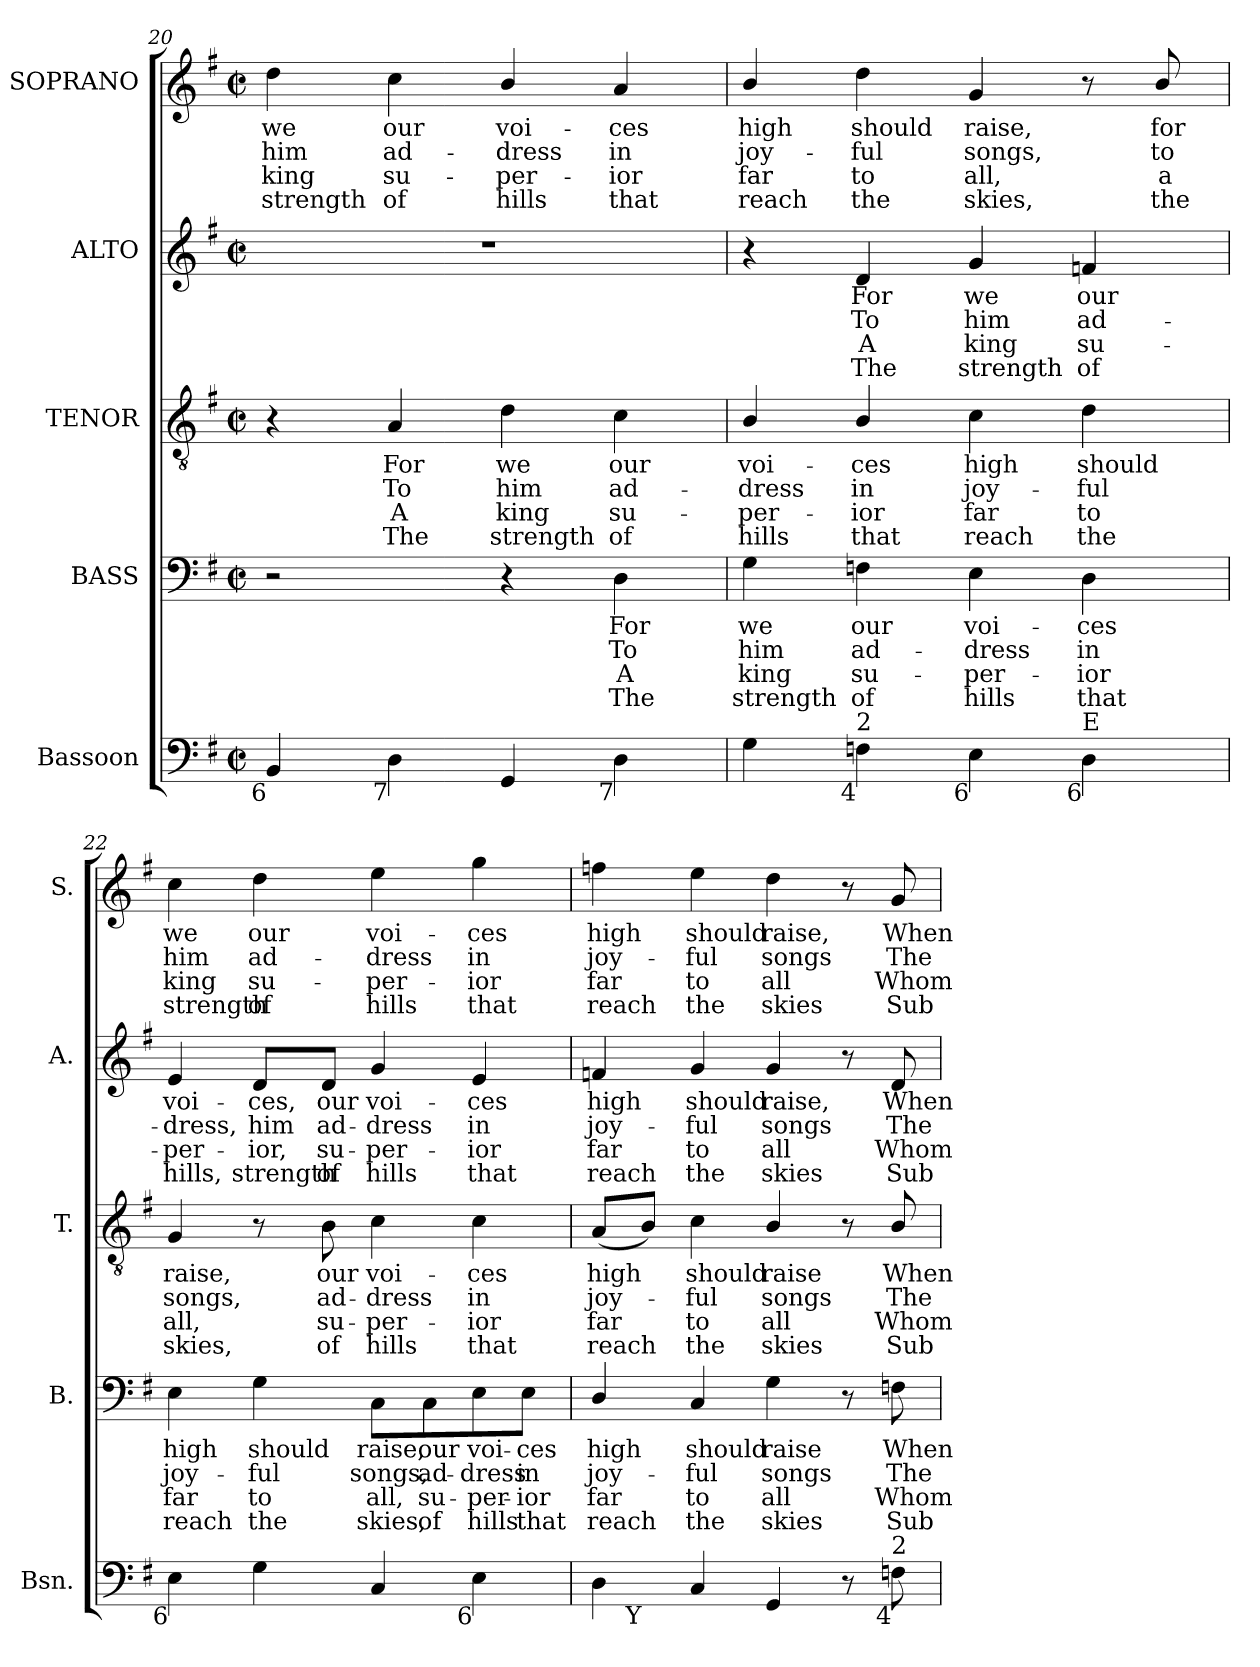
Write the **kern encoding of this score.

**kern	**kern	**text	**text	**text	**text	**kern	**text	**text	**text	**text	**kern	**text	**text	**text	**text	**kern	**text	**text	**text	**text
*part5	*part4	*part4	*part4	*part4	*part4	*part3	*part3	*part3	*part3	*part3	*part2	*part2	*part2	*part2	*part2	*part1	*part1	*part1	*part1	*part1
*staff5	*staff4	*staff4	*staff4	*staff4	*staff4	*staff3	*staff3	*staff3	*staff3	*staff3	*staff2	*staff2	*staff2	*staff2	*staff2	*staff1	*staff1	*staff1	*staff1	*staff1
*I"Bassoon	*I"BASS	*	*	*	*	*I"TENOR	*	*	*	*	*I"ALTO	*	*	*	*	*I"SOPRANO	*	*	*	*
*I'Bsn.	*I'B.	*	*	*	*	*I'T.	*	*	*	*	*I'A.	*	*	*	*	*I'S.	*	*	*	*
*clefF4	*clefF4	*	*	*	*	*clefGv2	*	*	*	*	*clefG2	*	*	*	*	*clefG2	*	*	*	*
*	*	*	*	*	*	*ITrd7c12	*	*	*	*	*	*	*	*	*	*	*	*	*	*
*k[f#]	*k[f#]	*	*	*	*	*k[f#]	*	*	*	*	*k[f#]	*	*	*	*	*k[f#]	*	*	*	*
*G:	*G:	*	*	*	*	*G:	*	*	*	*	*G:	*	*	*	*	*G:	*	*	*	*
*M2/2	*M2/2	*	*	*	*	*M2/2	*	*	*	*	*M2/2	*	*	*	*	*M2/2	*	*	*	*
*met(c|)	*met(c|)	*	*	*	*	*met(c|)	*	*	*	*	*met(c|)	*	*	*	*	*met(c|)	*	*	*	*
=20	=20	=20	=20	=20	=20	=20	=20	=20	=20	=20	=20	=20	=20	=20	=20	=20	=20	=20	=20	=20
!LO:TX:b:rj:t=6	!	!	!	!	!	!	!	!	!	!	!	!	!	!	!	!	!	!	!	!
!	!	!	!	!	!	!	!	!	!	!	!	!	!	!	!	!	!LO:LY:b:color=#000000	!LO:LY:b:color=#000000	!LO:LY:b:color=#000000	!LO:LY:b:color=#000000
4BBi/	2r	.	.	.	.	4r	.	.	.	.	1r	.	.	.	.	4ddi\	we	him	king	strength
!	!	!	!	!	!	!	!LO:LY:b:color=#000000	!LO:LY:b:color=#000000	!LO:LY:b:color=#000000	!LO:LY:b:color=#000000	!	!	!	!	!	!	!	!	!	!
!LO:TX:b:rj:t=7	!	!	!	!	!	!	!	!	!	!	!	!	!	!	!	!	!	!	!	!
!	!	!	!	!	!	!	!	!	!	!	!	!	!	!	!	!	!LO:LY:b:color=#000000	!LO:LY:b:color=#000000	!LO:LY:b:color=#000000	!LO:LY:b:color=#000000
4Di\	.	.	.	.	.	4AAi/	For	To	A	The	.	.	.	.	.	4cci\	our	ad-	su-	-of
!	!	!	!	!	!	!	!LO:LY:b:color=#000000	!LO:LY:b:color=#000000	!LO:LY:b:color=#000000	!LO:LY:b:color=#000000	!	!	!	!	!	!	!	!	!	!
!	!	!	!	!	!	!	!	!	!	!	!	!	!	!	!	!	!LO:LY:b:color=#000000	!LO:LY:b:color=#000000	!LO:LY:b:color=#000000	!LO:LY:b:color=#000000
4GGi/	4r	.	.	.	.	4Di\	we	him	king	strength	.	.	.	.	.	4bi/	voi-	-dress	per-	-hills
!	!	!LO:LY:b:color=#000000	!LO:LY:b:color=#000000	!LO:LY:b:color=#000000	!LO:LY:b:color=#000000	!	!	!	!	!	!	!	!	!	!	!	!	!	!	!
!	!	!	!	!	!	!	!LO:LY:b:color=#000000	!LO:LY:b:color=#000000	!LO:LY:b:color=#000000	!LO:LY:b:color=#000000	!	!	!	!	!	!	!	!	!	!
!LO:TX:b:rj:t=7	!	!	!	!	!	!	!	!	!	!	!	!	!	!	!	!	!	!	!	!
!	!	!	!	!	!	!	!	!	!	!	!	!	!	!	!	!	!LO:LY:b:color=#000000	!LO:LY:b:color=#000000	!LO:LY:b:color=#000000	!LO:LY:b:color=#000000
4Di\	4Di\	For	To	A	The	4Ci\	our	ad-	su-	-of	.	.	.	.	.	4ai/	-ces	in	ior	that
=21	=21	=21	=21	=21	=21	=21	=21	=21	=21	=21	=21	=21	=21	=21	=21	=21	=21	=21	=21	=21
!	!	!LO:LY:b:color=#000000	!LO:LY:b:color=#000000	!LO:LY:b:color=#000000	!LO:LY:b:color=#000000	!	!	!	!	!	!	!	!	!	!	!	!	!	!	!
!	!	!	!	!	!	!	!LO:LY:b:color=#000000	!LO:LY:b:color=#000000	!LO:LY:b:color=#000000	!LO:LY:b:color=#000000	!	!	!	!	!	!	!	!	!	!
!	!	!	!	!	!	!	!	!	!	!	!	!	!	!	!	!	!LO:LY:b:color=#000000	!LO:LY:b:color=#000000	!LO:LY:b:color=#000000	!LO:LY:b:color=#000000
4Gi\	4Gi\	we	him	king	strength	4BBi/	voi-	-dress	per-	-hills	4r	.	.	.	.	4bi/	high	joy-	far	reach
!	!	!LO:LY:b:color=#000000	!LO:LY:b:color=#000000	!LO:LY:b:color=#000000	!LO:LY:b:color=#000000	!	!	!	!	!	!	!	!	!	!	!	!	!	!	!
!	!	!	!	!	!	!	!LO:LY:b:color=#000000	!LO:LY:b:color=#000000	!LO:LY:b:color=#000000	!LO:LY:b:color=#000000	!	!	!	!	!	!	!	!	!	!
!	!	!	!	!	!	!	!	!	!	!	!	!LO:LY:b:color=#000000	!LO:LY:b:color=#000000	!LO:LY:b:color=#000000	!LO:LY:b:color=#000000	!	!	!	!	!
!LO:TX:b:rj:t=4	!	!	!	!	!	!	!	!	!	!	!	!	!	!	!	!	!	!	!	!
!LO:TX:t=2	!	!	!	!	!	!	!	!	!	!	!	!	!	!	!	!	!	!	!	!
!	!	!	!	!	!	!	!	!	!	!	!	!	!	!	!	!	!LO:LY:b:color=#000000	!LO:LY:b:color=#000000	!LO:LY:b:color=#000000	!LO:LY:b:color=#000000
4Fni\	4Fni\	our	ad-	su-	-of	4BBi/	-ces	in	ior	that	4di/	For	To	A	The	4ddi\	should	-ful	to	the
!	!	!LO:LY:b:color=#000000	!LO:LY:b:color=#000000	!LO:LY:b:color=#000000	!LO:LY:b:color=#000000	!	!	!	!	!	!	!	!	!	!	!	!	!	!	!
!	!	!	!	!	!	!	!LO:LY:b:color=#000000	!LO:LY:b:color=#000000	!LO:LY:b:color=#000000	!LO:LY:b:color=#000000	!	!	!	!	!	!	!	!	!	!
!	!	!	!	!	!	!	!	!	!	!	!	!LO:LY:b:color=#000000	!LO:LY:b:color=#000000	!LO:LY:b:color=#000000	!LO:LY:b:color=#000000	!	!	!	!	!
!LO:TX:b:rj:t=6	!	!	!	!	!	!	!	!	!	!	!	!	!	!	!	!	!	!	!	!
!	!	!	!	!	!	!	!	!	!	!	!	!	!	!	!	!	!LO:LY:b:color=#000000	!LO:LY:b:color=#000000	!LO:LY:b:color=#000000	!LO:LY:b:color=#000000
4Ei\	4Ei\	voi-	-dress	per-	-hills	4Ci\	high	joy-	far	reach	4gi/	we	him	king	strength	4gi/	raise,	songs,	all,	skies,
!	!	!LO:LY:b:color=#000000	!LO:LY:b:color=#000000	!LO:LY:b:color=#000000	!LO:LY:b:color=#000000	!	!	!	!	!	!	!	!	!	!	!	!	!	!	!
!	!	!	!	!	!	!	!LO:LY:b:color=#000000	!LO:LY:b:color=#000000	!LO:LY:b:color=#000000	!LO:LY:b:color=#000000	!	!	!	!	!	!	!	!	!	!
!LO:TX:b:rj:t=6	!	!	!	!	!	!	!	!	!	!	!	!	!	!	!	!	!	!	!	!
!LO:TX:t=E	!	!	!	!	!	!	!	!	!	!	!	!	!	!	!	!	!	!	!	!
!	!	!	!	!	!	!	!	!	!	!	!	!LO:LY:b:color=#000000	!LO:LY:b:color=#000000	!LO:LY:b:color=#000000	!LO:LY:b:color=#000000	!	!	!	!	!
4Di\	4Di\	-ces	in	ior	that	4Di\	should	-ful	to	the	4fni/	our	ad-	su-	-of	8r	.	.	.	.
!	!	!	!	!	!	!	!	!	!	!	!	!	!	!	!	!	!LO:LY:b:color=#000000	!LO:LY:b:color=#000000	!LO:LY:b:color=#000000	!LO:LY:b:color=#000000
.	.	.	.	.	.	.	.	.	.	.	.	.	.	.	.	8bi/	for	to	a	the
=22	=22	=22	=22	=22	=22	=22	=22	=22	=22	=22	=22	=22	=22	=22	=22	=22	=22	=22	=22	=22
!	!	!LO:LY:b:color=#000000	!LO:LY:b:color=#000000	!LO:LY:b:color=#000000	!LO:LY:b:color=#000000	!	!	!	!	!	!	!	!	!	!	!	!	!	!	!
!	!	!	!	!	!	!	!LO:LY:b:color=#000000	!LO:LY:b:color=#000000	!LO:LY:b:color=#000000	!LO:LY:b:color=#000000	!	!	!	!	!	!	!	!	!	!
!	!	!	!	!	!	!	!	!	!	!	!	!LO:LY:b:color=#000000	!LO:LY:b:color=#000000	!LO:LY:b:color=#000000	!LO:LY:b:color=#000000	!	!	!	!	!
!LO:TX:b:rj:t=6	!	!	!	!	!	!	!	!	!	!	!	!	!	!	!	!	!	!	!	!
!	!	!	!	!	!	!	!	!	!	!	!	!	!	!	!	!	!LO:LY:b:color=#000000	!LO:LY:b:color=#000000	!LO:LY:b:color=#000000	!LO:LY:b:color=#000000
4Ei\	4Ei\	high	joy-	far	reach	4GGi/	raise,	songs,	all,	skies,	4ei/	voi-	-dress,	per-	-hills,	4cci\	we	him	king	strength
!	!	!LO:LY:b:color=#000000	!LO:LY:b:color=#000000	!LO:LY:b:color=#000000	!LO:LY:b:color=#000000	!	!	!	!	!	!	!	!	!	!	!	!	!	!	!
!	!	!	!	!	!	!	!	!	!	!	!	!LO:LY:b:color=#000000	!LO:LY:b:color=#000000	!LO:LY:b:color=#000000	!LO:LY:b:color=#000000	!	!	!	!	!
!	!	!	!	!	!	!	!	!	!	!	!	!	!	!	!	!	!LO:LY:b:color=#000000	!LO:LY:b:color=#000000	!LO:LY:b:color=#000000	!LO:LY:b:color=#000000
4Gi\	4Gi\	should	-ful	to	the	8r	.	.	.	.	8di/L	-ces,	him	ior,	strength	4ddi\	our	ad-	su-	-of
!	!	!	!	!	!	!	!LO:LY:b:color=#000000	!LO:LY:b:color=#000000	!LO:LY:b:color=#000000	!LO:LY:b:color=#000000	!	!	!	!	!	!	!	!	!	!
!	!	!	!	!	!	!	!	!	!	!	!	!LO:LY:b:color=#000000	!LO:LY:b:color=#000000	!LO:LY:b:color=#000000	!LO:LY:b:color=#000000	!	!	!	!	!
.	.	.	.	.	.	8BBi\	our	ad-	su-	-of	8di/J	our	ad-	su-	-of	.	.	.	.	.
!	!	!LO:LY:b:color=#000000	!LO:LY:b:color=#000000	!LO:LY:b:color=#000000	!LO:LY:b:color=#000000	!	!	!	!	!	!	!	!	!	!	!	!	!	!	!
!	!	!	!	!	!	!	!LO:LY:b:color=#000000	!LO:LY:b:color=#000000	!LO:LY:b:color=#000000	!LO:LY:b:color=#000000	!	!	!	!	!	!	!	!	!	!
!	!	!	!	!	!	!	!	!	!	!	!	!LO:LY:b:color=#000000	!LO:LY:b:color=#000000	!LO:LY:b:color=#000000	!LO:LY:b:color=#000000	!	!	!	!	!
!	!	!	!	!	!	!	!	!	!	!	!	!	!	!	!	!	!LO:LY:b:color=#000000	!LO:LY:b:color=#000000	!LO:LY:b:color=#000000	!LO:LY:b:color=#000000
4Ci/	8Ci\L	raise,	songs,	all,	skies,	4Ci\	voi-	-dress	per-	-hills	4gi/	voi-	-dress	per-	-hills	4eei\	voi-	-dress	per-	-hills
!	!	!LO:LY:b:color=#000000	!LO:LY:b:color=#000000	!LO:LY:b:color=#000000	!LO:LY:b:color=#000000	!	!	!	!	!	!	!	!	!	!	!	!	!	!	!
.	8Ci\	our	ad-	su-	-of	.	.	.	.	.	.	.	.	.	.	.	.	.	.	.
!	!	!LO:LY:b:color=#000000	!LO:LY:b:color=#000000	!LO:LY:b:color=#000000	!LO:LY:b:color=#000000	!	!	!	!	!	!	!	!	!	!	!	!	!	!	!
!	!	!	!	!	!	!	!LO:LY:b:color=#000000	!LO:LY:b:color=#000000	!LO:LY:b:color=#000000	!LO:LY:b:color=#000000	!	!	!	!	!	!	!	!	!	!
!	!	!	!	!	!	!	!	!	!	!	!	!LO:LY:b:color=#000000	!LO:LY:b:color=#000000	!LO:LY:b:color=#000000	!LO:LY:b:color=#000000	!	!	!	!	!
!LO:TX:b:rj:t=6	!	!	!	!	!	!	!	!	!	!	!	!	!	!	!	!	!	!	!	!
!	!	!	!	!	!	!	!	!	!	!	!	!	!	!	!	!	!LO:LY:b:color=#000000	!LO:LY:b:color=#000000	!LO:LY:b:color=#000000	!LO:LY:b:color=#000000
4Ei\	8Ei\	voi-	-dress	per-	-hills	4Ci\	-ces	in	ior	that	4ei/	-ces	in	ior	that	4ggi\	-ces	in	ior	that
!	!	!LO:LY:b:color=#000000	!LO:LY:b:color=#000000	!LO:LY:b:color=#000000	!LO:LY:b:color=#000000	!	!	!	!	!	!	!	!	!	!	!	!	!	!	!
.	8Ei\J	-ces	in	ior	that	.	.	.	.	.	.	.	.	.	.	.	.	.	.	.
!!LO:LB:g=z
=23	=23	=23	=23	=23	=23	=23	=23	=23	=23	=23	=23	=23	=23	=23	=23	=23	=23	=23	=23	=23
!	!	!LO:LY:b:color=#000000	!LO:LY:b:color=#000000	!LO:LY:b:color=#000000	!LO:LY:b:color=#000000	!	!	!	!	!	!	!	!	!	!	!	!	!	!	!
!	!	!	!	!	!	!	!LO:LY:b:color=#000000	!LO:LY:b:color=#000000	!LO:LY:b:color=#000000	!LO:LY:b:color=#000000	!	!	!	!	!	!	!	!	!	!
!	!	!	!	!	!	!	!	!	!	!	!	!LO:LY:b:color=#000000	!LO:LY:b:color=#000000	!LO:LY:b:color=#000000	!LO:LY:b:color=#000000	!	!	!	!	!
!LO:TX:b:rj:t=5	!	!	!	!	!	!	!	!	!	!	!	!	!	!	!	!	!	!	!	!
!	!	!	!	!	!	!	!	!	!	!	!	!	!	!	!	!	!LO:LY:b:color=#000000	!LO:LY:b:color=#000000	!LO:LY:b:color=#000000	!LO:LY:b:color=#000000
*^	*	*	*	*	*	*	*	*	*	*	*	*	*	*	*	*	*	*	*	*
4Di\	8ryy	4Di/	high	joy-	far	reach	(8AAi/L	high	joy-	far	reach	4fni/	high	joy-	far	reach	4ffni\	high	joy-	far	reach
!	!LO:TX:b:rj:t=Y	!	!	!	!	!	!	!	!	!	!	!	!	!	!	!	!	!	!	!	!
.	2..ryy	.	.	.	.	.	8BBi/J)	.	.	.	.	.	.	.	.	.	.	.	.	.	.
!	!	!	!LO:LY:b:color=#000000	!LO:LY:b:color=#000000	!LO:LY:b:color=#000000	!LO:LY:b:color=#000000	!	!	!	!	!	!	!	!	!	!	!	!	!	!	!
!	!	!	!	!	!	!	!	!LO:LY:b:color=#000000	!LO:LY:b:color=#000000	!LO:LY:b:color=#000000	!LO:LY:b:color=#000000	!	!	!	!	!	!	!	!	!	!
!	!	!	!	!	!	!	!	!	!	!	!	!	!LO:LY:b:color=#000000	!LO:LY:b:color=#000000	!LO:LY:b:color=#000000	!LO:LY:b:color=#000000	!	!	!	!	!
!	!	!	!	!	!	!	!	!	!	!	!	!	!	!	!	!	!	!LO:LY:b:color=#000000	!LO:LY:b:color=#000000	!LO:LY:b:color=#000000	!LO:LY:b:color=#000000
4Ci/	.	4Ci/	should	-ful	to	the	4Ci\	should	-ful	to	the	4gi/	should	-ful	to	the	4eei\	should	-ful	to	the
!	!	!	!LO:LY:b:color=#000000	!LO:LY:b:color=#000000	!LO:LY:b:color=#000000	!LO:LY:b:color=#000000	!	!	!	!	!	!	!	!	!	!	!	!	!	!	!
!	!	!	!	!	!	!	!	!LO:LY:b:color=#000000	!LO:LY:b:color=#000000	!LO:LY:b:color=#000000	!LO:LY:b:color=#000000	!	!	!	!	!	!	!	!	!	!
!	!	!	!	!	!	!	!	!	!	!	!	!	!LO:LY:b:color=#000000	!LO:LY:b:color=#000000	!LO:LY:b:color=#000000	!LO:LY:b:color=#000000	!	!	!	!	!
!	!	!	!	!	!	!	!	!	!	!	!	!	!	!	!	!	!	!LO:LY:b:color=#000000	!LO:LY:b:color=#000000	!LO:LY:b:color=#000000	!LO:LY:b:color=#000000
4GGi/	.	4Gi\	raise	songs	all	skies	4BBi/	raise	songs	all	skies	4gi/	raise,	songs	all	skies	4ddi\	raise,	songs	all	skies
8r	.	8r	.	.	.	.	8r	.	.	.	.	8r	.	.	.	.	8r	.	.	.	.
!	!	!	!LO:LY:b:color=#000000	!LO:LY:b:color=#000000	!LO:LY:b:color=#000000	!LO:LY:b:color=#000000	!	!	!	!	!	!	!	!	!	!	!	!	!	!	!
!	!	!	!	!	!	!	!	!LO:LY:b:color=#000000	!LO:LY:b:color=#000000	!LO:LY:b:color=#000000	!LO:LY:b:color=#000000	!	!	!	!	!	!	!	!	!	!
!	!	!	!	!	!	!	!	!	!	!	!	!	!LO:LY:b:color=#000000	!LO:LY:b:color=#000000	!LO:LY:b:color=#000000	!LO:LY:b:color=#000000	!	!	!	!	!
!LO:TX:b:rj:t=4	!	!	!	!	!	!	!	!	!	!	!	!	!	!	!	!	!	!	!	!	!
!LO:TX:t=2	!	!	!	!	!	!	!	!	!	!	!	!	!	!	!	!	!	!	!	!	!
!	!	!	!	!	!	!	!	!	!	!	!	!	!	!	!	!	!	!LO:LY:b:color=#000000	!LO:LY:b:color=#000000	!LO:LY:b:color=#000000	!LO:LY:b:color=#000000
8Fni\	.	8Fni\	When	The	Whom	Sub-	8BBi/	When	The	Whom	Sub-	8di/	When	The	Whom	Sub-	8gi/	When	The	Whom	Sub-
*v	*v	*	*	*	*	*	*	*	*	*	*	*	*	*	*	*	*	*	*	*	*
=	=	=	=	=	=	=	=	=	=	=	=	=	=	=	=	=	=	=	=	=
*-	*-	*-	*-	*-	*-	*-	*-	*-	*-	*-	*-	*-	*-	*-	*-	*-	*-	*-	*-	*-
